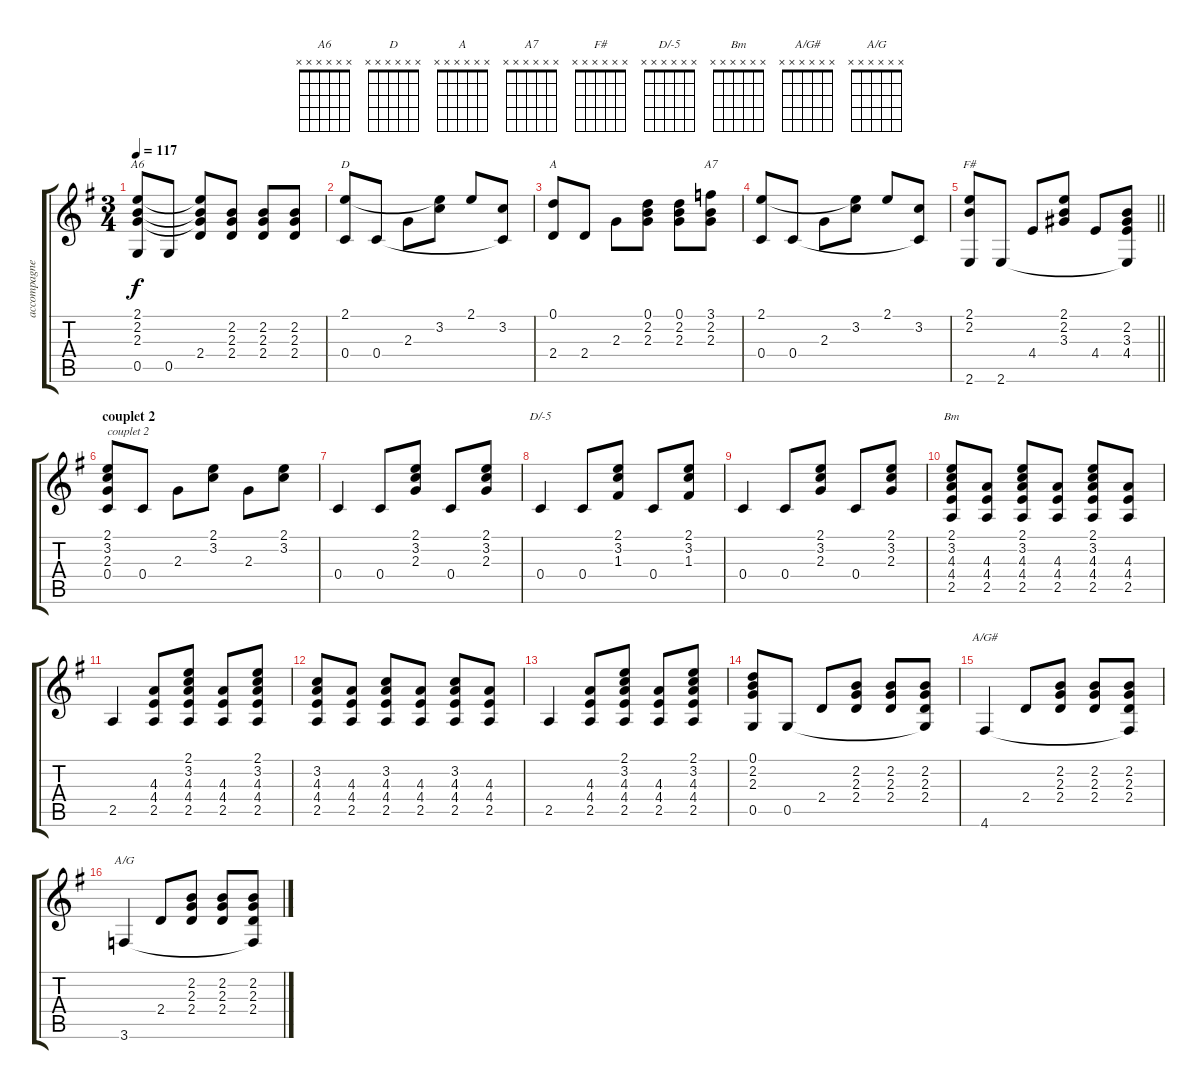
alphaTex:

\track ("accompagnement" "accompagne") {instrument acousticguitarsteel}
\staff {score tabs}
\tuning (D4 A3 F3 C3 G2 D2) {hide}
\chord ("A6" x x x x x x)
\chord ("D" x x x x x x)
\chord ("A" x x x x x x)
\chord ("A7" x x x x x x)
\chord ("F#" x x x x x x)
\chord ("D/-5" x x x x x x)
\chord ("Bm" x x x x x x)
\chord ("A/G#" x x x x x x)
\chord ("A/G" x x x x x x)
\ts (3 4)
\tempo 117
\clef g2
\ks g
(2.1 2.2 2.3 0.5).8{ch "A6" dy f} 0.5.8 (2.1{t} 2.2{t} 2.3{t} 2.4).8 (2.2 2.3 2.4).8 (2.2 2.3 2.4).8 (2.2 2.3 2.4).8 |
(2.1 0.4).8{ch "D"} 0.4.8 2.3.8 (2.1{t} 3.2).8 2.1.8 (3.2 0.4{t}).8 |
(0.1 2.4).8{ch "A"} 2.4.8 2.3.8 (0.1 2.2 2.3).8 (0.1 2.2 2.3).8 (3.1 2.2 2.3).8{ch "A7"} |
(2.1 0.4).8 0.4.8 2.3.8 (2.1{t} 3.2).8 2.1.8 (3.2 0.4{t}).8 |
\barLineRight lightlight
(2.1 2.2 2.6).8{ch "F#"} 2.6.8 4.4.8 (2.1 2.2 3.3).8 4.4.8 (2.2 3.3 4.4 2.6{t}).8 |
\section ("" "couplet 2")
(2.1 3.2 2.3 0.4).8{txt "couplet 2"} 0.4.8 2.3.8 (2.1 3.2).8 2.3.8 (2.1 3.2).8 |
0.4.4 0.4.8 (2.1 3.2 2.3).8 0.4.8 (2.1 3.2 2.3).8 |
0.4.4{ch "D/-5"} 0.4.8 (2.1 3.2 1.3).8 0.4.8 (2.1 3.2 1.3).8 |
0.4.4 0.4.8 (2.1 3.2 2.3).8 0.4.8 (2.1 3.2 2.3).8 |
(2.1 3.2 4.3 4.4 2.5).8{ch "Bm"} (4.3 4.4 2.5).8 (2.1 3.2 4.3 4.4 2.5).8 (4.3 4.4 2.5).8 (2.1 3.2 4.3 4.4 2.5).8 (4.3 4.4 2.5).8 |
2.5.4 (4.3 4.4 2.5).8 (2.1 3.2 4.3 4.4 2.5).8 (4.3 4.4 2.5).8 (2.1 3.2 4.3 4.4 2.5).8 |
(3.2 4.3 4.4 2.5).8 (4.3 4.4 2.5).8 (3.2 4.3 4.4 2.5).8 (4.3 4.4 2.5).8 (3.2 4.3 4.4 2.5).8 (4.3 4.4 2.5).8 |
2.5.4 (4.3 4.4 2.5).8 (2.1 3.2 4.3 4.4 2.5).8 (4.3 4.4 2.5).8 (2.1 3.2 4.3 4.4 2.5).8 |
(0.1 2.2 2.3 0.5).8 0.5.8 2.4.8 (2.2 2.3 2.4).8 (2.2 2.3 2.4).8 (2.2 2.3 2.4 0.5{t}).8 |
4.6.4{ch "A/G#"} 2.4.8 (2.2 2.3 2.4).8 (2.2 2.3 2.4).8 (2.2 2.3 2.4 4.6{t}).8 |
3.6.4{ch "A/G"} 2.4.8 (2.2 2.3 2.4).8 (2.2 2.3 2.4).8 (2.2 2.3 2.4 3.6{t}).8
